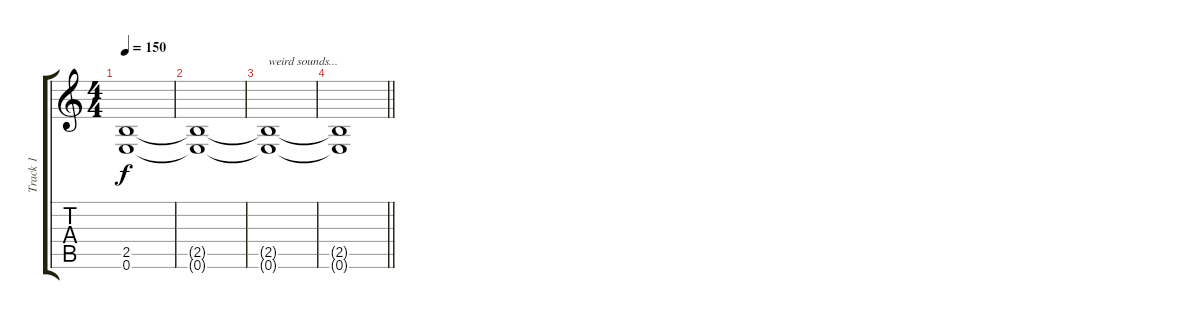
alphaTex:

\track ("Track 1" "Track 1") {instrument distortionguitar}
\staff {score tabs}
\tuning (E4 B3 G3 D3 A2 E2) {hide}
\ts (4 4)
\tempo 150
\clef g2
\ks c
(2.5 0.6).1{dy f} |
(2.5{t} 0.6{t}).1 |
(2.5{t} 0.6{t}).1{txt "weird sounds..."} |
\barLineRight lightlight
(2.5{t} 0.6{t}).1
